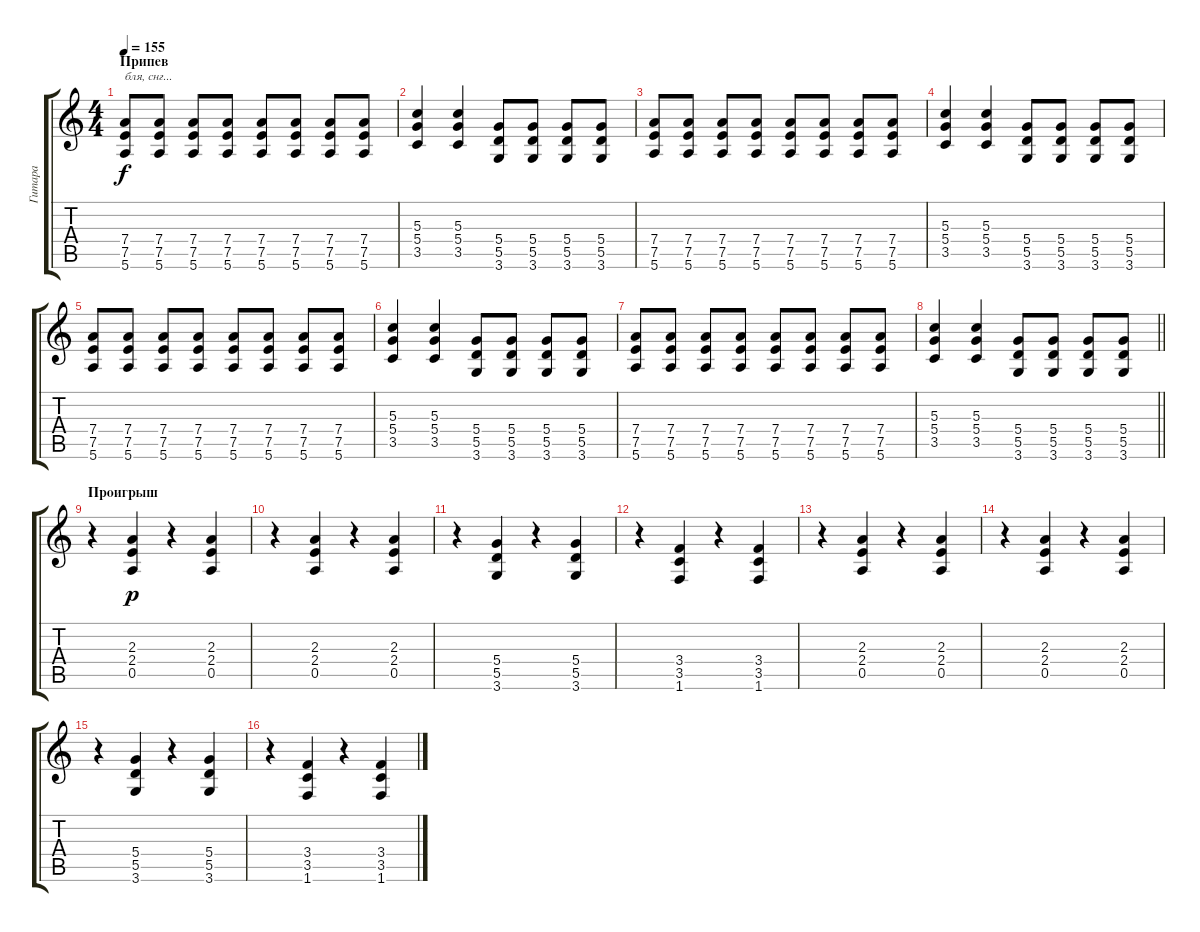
\track ("Гитара" "Гитара") {instrument overdrivenguitar}
\staff {score tabs}
\tuning (E4 B3 G3 D3 A2 E2) {hide}
\ts (4 4)
\section ("" "Припев")
\tempo 155
\clef g2
\ks c
(7.4 7.5 5.6).8{txt "бля, снг..." dy f} (7.4 7.5 5.6).8 (7.4 7.5 5.6).8 (7.4 7.5 5.6).8 (7.4 7.5 5.6).8 (7.4 7.5 5.6).8 (7.4 7.5 5.6).8 (7.4 7.5 5.6).8 |
(5.3 5.4 3.5).4 (5.3 5.4 3.5).4 (5.4 5.5 3.6).8 (5.4 5.5 3.6).8 (5.4 5.5 3.6).8 (5.4 5.5 3.6).8 |
(7.4 7.5 5.6).8 (7.4 7.5 5.6).8 (7.4 7.5 5.6).8 (7.4 7.5 5.6).8 (7.4 7.5 5.6).8 (7.4 7.5 5.6).8 (7.4 7.5 5.6).8 (7.4 7.5 5.6).8 |
(5.3 5.4 3.5).4 (5.3 5.4 3.5).4 (5.4 5.5 3.6).8 (5.4 5.5 3.6).8 (5.4 5.5 3.6).8 (5.4 5.5 3.6).8 |
(7.4 7.5 5.6).8 (7.4 7.5 5.6).8 (7.4 7.5 5.6).8 (7.4 7.5 5.6).8 (7.4 7.5 5.6).8 (7.4 7.5 5.6).8 (7.4 7.5 5.6).8 (7.4 7.5 5.6).8 |
(5.3 5.4 3.5).4 (5.3 5.4 3.5).4 (5.4 5.5 3.6).8 (5.4 5.5 3.6).8 (5.4 5.5 3.6).8 (5.4 5.5 3.6).8 |
(7.4 7.5 5.6).8 (7.4 7.5 5.6).8 (7.4 7.5 5.6).8 (7.4 7.5 5.6).8 (7.4 7.5 5.6).8 (7.4 7.5 5.6).8 (7.4 7.5 5.6).8 (7.4 7.5 5.6).8 |
\barLineRight lightlight
(5.3 5.4 3.5).4 (5.3 5.4 3.5).4 (5.4 5.5 3.6).8 (5.4 5.5 3.6).8 (5.4 5.5 3.6).8 (5.4 5.5 3.6).8 |
\section ("" "Проигрыш")
r.4 (2.3 2.4 0.5).4{dy p} r.4 (2.3 2.4 0.5).4 |
r.4 (2.3 2.4 0.5).4 r.4 (2.3 2.4 0.5).4 |
r.4 (5.4 5.5 3.6).4 r.4 (5.4 5.5 3.6).4 |
r.4 (3.4 3.5 1.6).4 r.4 (3.4 3.5 1.6).4 |
r.4 (2.3 2.4 0.5).4 r.4 (2.3 2.4 0.5).4 |
r.4 (2.3 2.4 0.5).4 r.4 (2.3 2.4 0.5).4 |
r.4 (5.4 5.5 3.6).4 r.4 (5.4 5.5 3.6).4 |
r.4 (3.4 3.5 1.6).4 r.4 (3.4 3.5 1.6).4
